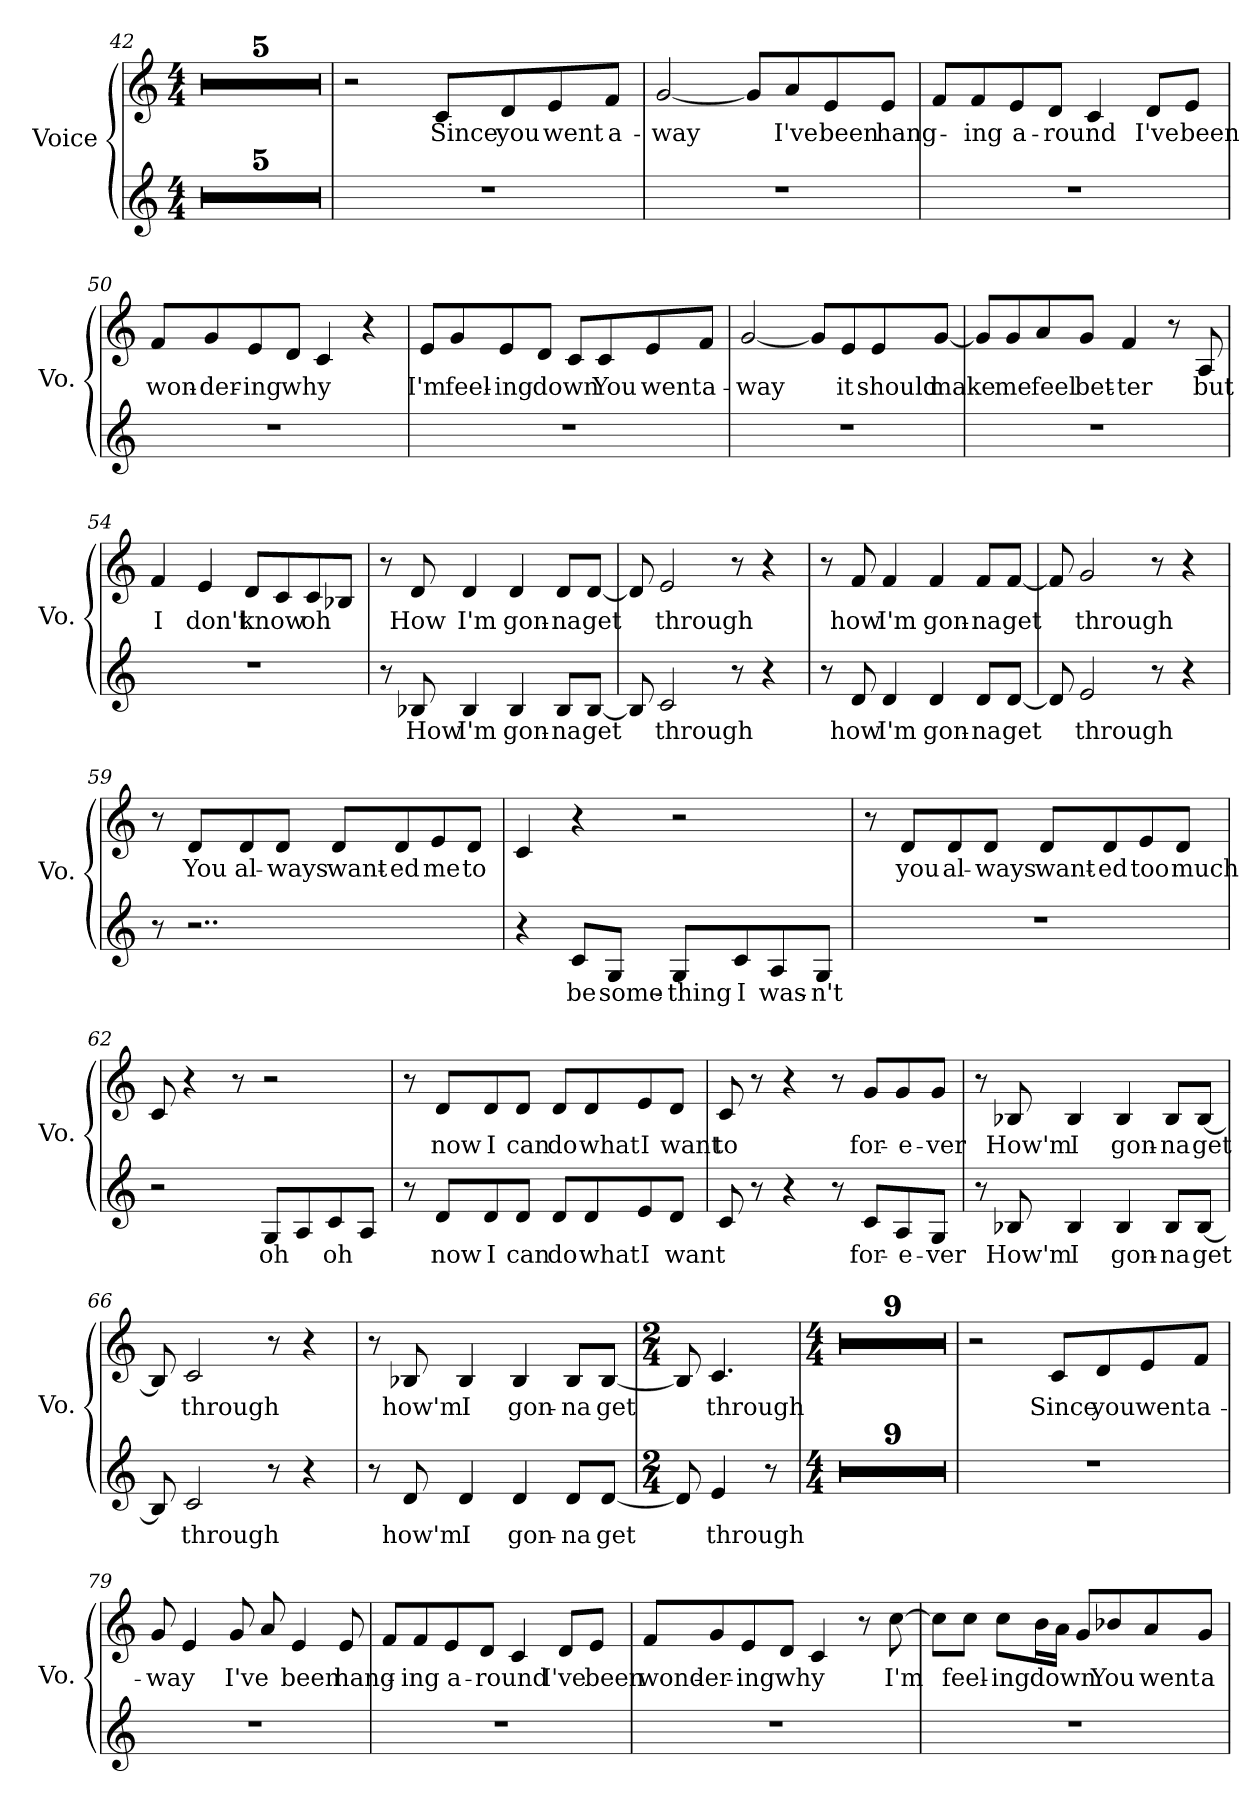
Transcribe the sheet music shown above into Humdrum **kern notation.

**kern	**text	**kern	**text
*part2	*part2	*part1	*part1
*staff2	*staff2	*staff1	*staff1
*I"Voice	*	*I"Voice	*
*I'Vo.	*	*I'Vo.	*
*clefG2	*	*clefG2	*
*k[]	*	*k[]	*
*M4/4	*	*M4/4	*
=42	=42	=42	=42
1r	.	1r	.
=43	=43	=43	=43
1r	.	1r	.
=44	=44	=44	=44
1r	.	1r	.
=45	=45	=45	=45
1r	.	1r	.
=46	=46	=46	=46
1r	.	1r	.
!!LO:LB:g=z
=47	=47	=47	=47
1r	.	2r	.
!	!	!	!LO:LY:b
.	.	8c/L	Since
!	!	!	!LO:LY:b
.	.	8d/	you
!	!	!	!LO:LY:b
.	.	8e/	went
!	!	!	!LO:LY:b
.	.	8f/J	a-
=48	=48	=48	=48
!	!	!	!LO:LY:b
1r	.	[2g/	-way
.	.	8g/L]	.
!	!	!	!LO:LY:b
.	.	8a/	I've
!	!	!	!LO:LY:b
.	.	8e/	been
!	!	!	!LO:LY:b
.	.	8e/J	hang-
=49	=49	=49	=49
1r	.	8f/L	.
!	!	!	!LO:LY:b
.	.	8f/	-ing
!	!	!	!LO:LY:b
.	.	8e/	a-
!	!	!	!LO:LY:b
.	.	8d/J	-round
.	.	4c/	.
!	!	!	!LO:LY:b
.	.	8d/L	I've
!	!	!	!LO:LY:b
.	.	8e/J	been
!!LO:PB:g=z
=50	=50	=50	=50
!	!	!	!LO:LY:b
1r	.	8f/L	won-
!	!	!	!LO:LY:b
.	.	8g/	-der-
!	!	!	!LO:LY:b
.	.	8e/	-ing
!	!	!	!LO:LY:b
.	.	8d/J	why
.	.	4c/	.
.	.	4r	.
=51	=51	=51	=51
!	!	!	!LO:LY:b
1r	.	8e/L	I'm
!	!	!	!LO:LY:b
.	.	8g/	feel-
!	!	!	!LO:LY:b
.	.	8e/	-ing
!	!	!	!LO:LY:b
.	.	8d/J	down
.	.	8c/L	.
!	!	!	!LO:LY:b
.	.	8c/	You
!	!	!	!LO:LY:b
.	.	8e/	went
!	!	!	!LO:LY:b
.	.	8f/J	a-
=52	=52	=52	=52
!	!	!	!LO:LY:b
1r	.	[2g/	-way
.	.	8g/L]	.
!	!	!	!LO:LY:b
.	.	8e/	it
!	!	!	!LO:LY:b
.	.	8e/	should
!	!	!	!LO:LY:b
.	.	[8g/J	make
!!LO:LB:g=z
=53	=53	=53	=53
1r	.	8g/L]	.
!	!	!	!LO:LY:b
.	.	8g/	me
!	!	!	!LO:LY:b
.	.	8a/	feel
!	!	!	!LO:LY:b
.	.	8g/J	bet-
!	!	!	!LO:LY:b
.	.	4f/	-ter
.	.	8r	.
!	!	!	!LO:LY:b
.	.	8A/	but
=54	=54	=54	=54
!	!	!	!LO:LY:b
1r	.	4f/	I
!	!	!	!LO:LY:b
.	.	4e/	don't
!	!	!	!LO:LY:b
.	.	8d/L	know
.	.	8c/	.
!	!	!	!LO:LY:b
.	.	8c/	oh
.	.	8B-X/J	.
=55	=55	=55	=55
8r	.	8r	.
!	!LO:LY:b	!	!LO:LY:b
8B-X/	How	8d/	How
!	!LO:LY:b	!	!LO:LY:b
4B-/	I'm	4d/	I'm
!	!LO:LY:b	!	!LO:LY:b
4B-/	gon-	4d/	gon-
!	!LO:LY:b	!	!LO:LY:b
8B-/L	-na	8d/L	-na
!	!LO:LY:b	!	!LO:LY:b
[8B-/J	get	[8d/J	get
=56	=56	=56	=56
8B-/]	.	8d/]	.
!	!LO:LY:b	!	!LO:LY:b
2c/	through	2e/	through
8r	.	8r	.
4r	.	4r	.
!!LO:LB:g=z
=57	=57	=57	=57
8r	.	8r	.
!	!LO:LY:b	!	!LO:LY:b
8d/	how	8f/	how
!	!LO:LY:b	!	!LO:LY:b
4d/	I'm	4f/	I'm
!	!LO:LY:b	!	!LO:LY:b
4d/	gon-	4f/	gon-
!	!LO:LY:b	!	!LO:LY:b
8d/L	-na	8f/L	-na
!	!LO:LY:b	!	!LO:LY:b
[8d/J	get	[8f/J	get
=58	=58	=58	=58
8d/]	.	8f/]	.
!	!LO:LY:b	!	!LO:LY:b
2e/	through	2g/	through
8r	.	8r	.
4r	.	4r	.
=59	=59	=59	=59
8r	.	8r	.
!	!	!	!LO:LY:b
2..r	.	8d/L	You
!	!	!	!LO:LY:b
.	.	8d/	al-
!	!	!	!LO:LY:b
.	.	8d/J	-ways
!	!	!	!LO:LY:b
.	.	8d/L	want-
!	!	!	!LO:LY:b
.	.	8d/	-ed
!	!	!	!LO:LY:b
.	.	8e/	me
!	!	!	!LO:LY:b
.	.	8d/J	to
!!LO:LB:g=z
=60	=60	=60	=60
4r	.	4c/	.
!	!LO:LY:b	!	!
8c/L	be	4r	.
!	!LO:LY:b	!	!
8G/J	some-	.	.
!	!LO:LY:b	!	!
8G/L	-thing	2r	.
!	!LO:LY:b	!	!
8c/	I	.	.
!	!LO:LY:b	!	!
8A/	was-	.	.
!	!LO:LY:b	!	!
8G/J	-n't	.	.
=61	=61	=61	=61
1r	.	8r	.
!	!	!	!LO:LY:b
.	.	8d/L	you
!	!	!	!LO:LY:b
.	.	8d/	al-
!	!	!	!LO:LY:b
.	.	8d/J	-ways
!	!	!	!LO:LY:b
.	.	8d/L	want-
!	!	!	!LO:LY:b
.	.	8d/	-ed
!	!	!	!LO:LY:b
.	.	8e/	too
!	!	!	!LO:LY:b
.	.	8d/J	much
=62	=62	=62	=62
2r	.	8c/	.
.	.	4r	.
.	.	8r	.
!	!LO:LY:b	!	!
8G/L	oh	2r	.
8A/	.	.	.
!	!LO:LY:b	!	!
8c/	oh	.	.
8A/J	.	.	.
!!LO:PB:g=z
=63	=63	=63	=63
8r	.	8r	.
!	!LO:LY:b	!	!LO:LY:b
8d/L	now	8d/L	now
!	!LO:LY:b	!	!LO:LY:b
8d/	I	8d/	I
!	!LO:LY:b	!	!LO:LY:b
8d/J	can	8d/J	can
!	!LO:LY:b	!	!LO:LY:b
8d/L	do	8d/L	do
!	!LO:LY:b	!	!LO:LY:b
8d/	what	8d/	what
!	!LO:LY:b	!	!LO:LY:b
8e/	I	8e/	I
!	!LO:LY:b	!	!LO:LY:b
8d/J	want	8d/J	want
=64	=64	=64	=64
!	!	!	!LO:LY:b
8c/	.	8c/	to
8r	.	8r	.
4r	.	4r	.
8r	.	8r	.
!	!LO:LY:b	!	!LO:LY:b
8c/L	for-	8g/L	for-
!	!LO:LY:b	!	!LO:LY:b
8A/	-e-	8g/	-e-
!	!LO:LY:b	!	!LO:LY:b
8G/J	-ver	8g/J	-ver
=65	=65	=65	=65
8r	.	8r	.
!	!LO:LY:b	!	!LO:LY:b
8B-X/	How'm	8B-X/	How'm
!	!LO:LY:b	!	!LO:LY:b
4B-/	I	4B-/	I
!	!LO:LY:b	!	!LO:LY:b
4B-/	gon-	4B-/	gon-
!	!LO:LY:b	!	!LO:LY:b
8B-/L	-na	8B-/L	-na
!	!LO:LY:b	!	!LO:LY:b
[8B-/J	get	[8B-/J	get
=66	=66	=66	=66
8B-/]	.	8B-/]	.
!	!LO:LY:b	!	!LO:LY:b
2c/	through	2c/	through
8r	.	8r	.
4r	.	4r	.
!!LO:LB:g=z
=67	=67	=67	=67
8r	.	8r	.
!	!LO:LY:b	!	!LO:LY:b
8d/	how'm	8B-X/	how'm
!	!LO:LY:b	!	!LO:LY:b
4d/	I	4B-/	I
!	!LO:LY:b	!	!LO:LY:b
4d/	gon-	4B-/	gon-
!	!LO:LY:b	!	!LO:LY:b
8d/L	-na	8B-/L	-na
!	!LO:LY:b	!	!LO:LY:b
[8d/J	get	[8B-/J	get
=68	=68	=68	=68
*M2/4	*	*M2/4	*
8d/]	.	8B-/]	.
!	!LO:LY:b	!	!LO:LY:b
4e/	through	4.c/	through
8r	.	.	.
=69	=69	=69	=69
*M4/4	*	*M4/4	*
1r	.	1r	.
=70	=70	=70	=70
1r	.	1r	.
=71	=71	=71	=71
1r	.	1r	.
=72	=72	=72	=72
1r	.	1r	.
=73	=73	=73	=73
1r	.	1r	.
=74	=74	=74	=74
1r	.	1r	.
=75	=75	=75	=75
1r	.	1r	.
=76	=76	=76	=76
1r	.	1r	.
=77	=77	=77	=77
1r	.	1r	.
!!LO:LB:g=z
=78	=78	=78	=78
1r	.	2r	.
!	!	!	!LO:LY:b
.	.	8c/L	Since
!	!	!	!LO:LY:b
.	.	8d/	you
!	!	!	!LO:LY:b
.	.	8e/	went
!	!	!	!LO:LY:b
.	.	8f/J	a-
=79	=79	=79	=79
!	!	!	!LO:LY:b
1r	.	8g/	-way
.	.	4e/	.
!	!	!	!LO:LY:b
.	.	8g/	I've
.	.	8a/	.
!	!	!	!LO:LY:b
.	.	4e/	been
!	!	!	!LO:LY:b
.	.	8e/	hang-
=80	=80	=80	=80
1r	.	8f/L	.
!	!	!	!LO:LY:b
.	.	8f/	-ing
!	!	!	!LO:LY:b
.	.	8e/	a-
!	!	!	!LO:LY:b
.	.	8d/J	-round
.	.	4c/	.
!	!	!	!LO:LY:b
.	.	8d/L	I've
!	!	!	!LO:LY:b
.	.	8e/J	been
!!LO:LB:g=z
=81	=81	=81	=81
!	!	!	!LO:LY:b
1r	.	8f/L	wond-
!	!	!	!LO:LY:b
.	.	8g/	-er-
!	!	!	!LO:LY:b
.	.	8e/	-ing
!	!	!	!LO:LY:b
.	.	8d/J	why
.	.	4c/	.
.	.	8r	.
!	!	!	!LO:LY:b
.	.	[8cc\	I'm
=82	=82	=82	=82
1r	.	8cc\L]	.
!	!	!	!LO:LY:b
.	.	8cc\J	feel-
!	!	!	!LO:LY:b
.	.	8cc\L	-ing
!	!	!	!LO:LY:b
.	.	16b\L	down
.	.	16a\JJ	.
.	.	8g/L	.
!	!	!	!LO:LY:b
.	.	8b-X/	You
!	!	!	!LO:LY:b
.	.	8a/	went
!	!	!	!LO:LY:b
.	.	8g/J	a-
=	=	=	=
*-	*-	*-	*-
